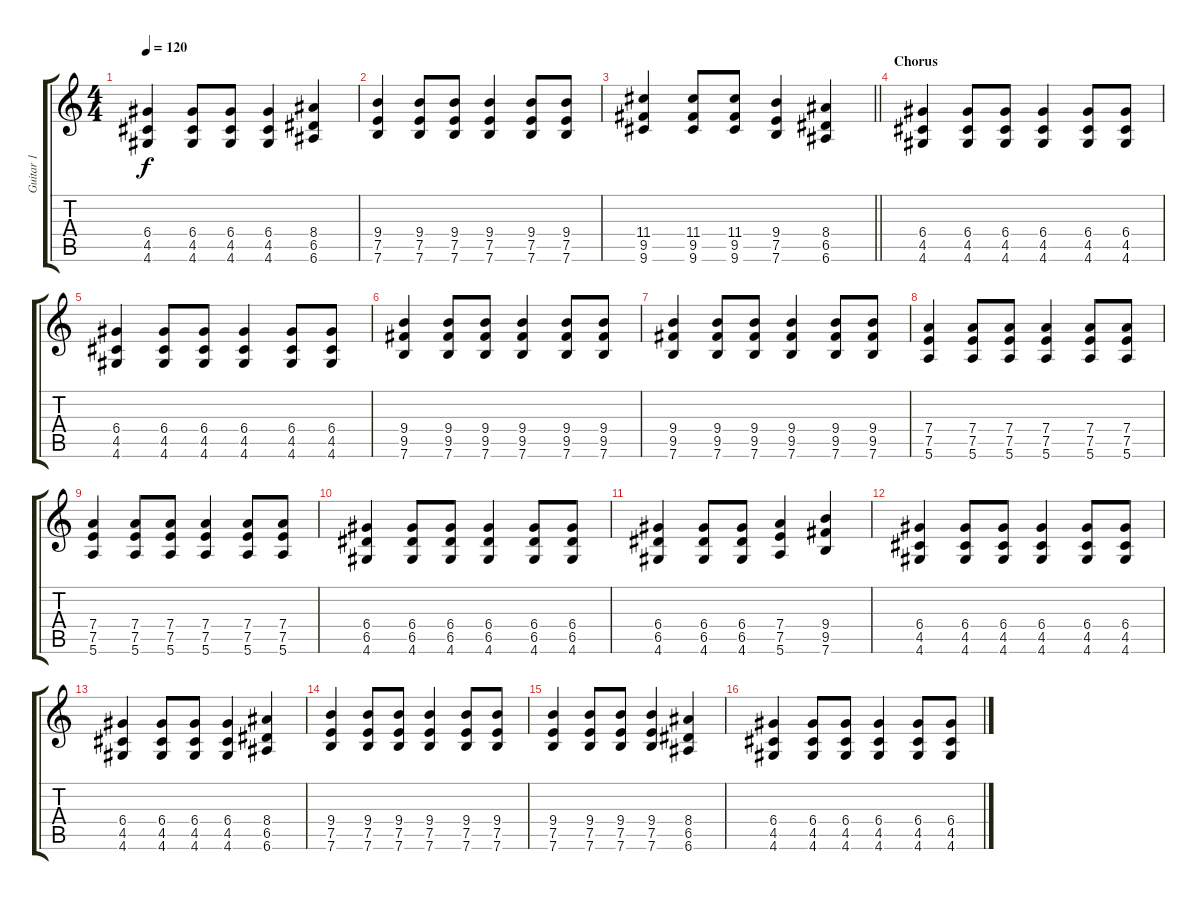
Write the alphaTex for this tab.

\track ("Guitar 1" "Guitar 1") {instrument distortionguitar}
\staff {score tabs}
\tuning (E4 B3 G3 D3 A2 E2) {hide}
\ts (4 4)
\tempo 120
\clef g2
\ks c
(6.4 4.5 4.6).4{dy f} (6.4 4.5 4.6).8 (6.4 4.5 4.6).8 (6.4 4.5 4.6).4 (8.4 6.5 6.6).4 |
(9.4 7.5 7.6).4 (9.4 7.5 7.6).8 (9.4 7.5 7.6).8 (9.4 7.5 7.6).4 (9.4 7.5 7.6).8 (9.4 7.5 7.6).8 |
\barLineRight lightlight
(11.4 9.5 9.6).4 (11.4 9.5 9.6).8 (11.4 9.5 9.6).8 (9.4 7.5 7.6).4 (8.4 6.5 6.6).4 |
\section ("" "Chorus")
(6.4 4.5 4.6).4 (6.4 4.5 4.6).8 (6.4 4.5 4.6).8 (6.4 4.5 4.6).4 (6.4 4.5 4.6).8 (6.4 4.5 4.6).8 |
(6.4 4.5 4.6).4 (6.4 4.5 4.6).8 (6.4 4.5 4.6).8 (6.4 4.5 4.6).4 (6.4 4.5 4.6).8 (6.4 4.5 4.6).8 |
(9.4 9.5 7.6).4 (9.4 9.5 7.6).8 (9.4 9.5 7.6).8 (9.4 9.5 7.6).4 (9.4 9.5 7.6).8 (9.4 9.5 7.6).8 |
(9.4 9.5 7.6).4 (9.4 9.5 7.6).8 (9.4 9.5 7.6).8 (9.4 9.5 7.6).4 (9.4 9.5 7.6).8 (9.4 9.5 7.6).8 |
(7.4 7.5 5.6).4 (7.4 7.5 5.6).8 (7.4 7.5 5.6).8 (7.4 7.5 5.6).4 (7.4 7.5 5.6).8 (7.4 7.5 5.6).8 |
(7.4 7.5 5.6).4 (7.4 7.5 5.6).8 (7.4 7.5 5.6).8 (7.4 7.5 5.6).4 (7.4 7.5 5.6).8 (7.4 7.5 5.6).8 |
(6.4 6.5 4.6).4 (6.4 6.5 4.6).8 (6.4 6.5 4.6).8 (6.4 6.5 4.6).4 (6.4 6.5 4.6).8 (6.4 6.5 4.6).8 |
(6.4 6.5 4.6).4 (6.4 6.5 4.6).8 (6.4 6.5 4.6).8 (7.4 7.5 5.6).4 (9.4 9.5 7.6).4 |
(6.4 4.5 4.6).4 (6.4 4.5 4.6).8 (6.4 4.5 4.6).8 (6.4 4.5 4.6).4 (6.4 4.5 4.6).8 (6.4 4.5 4.6).8 |
(6.4 4.5 4.6).4 (6.4 4.5 4.6).8 (6.4 4.5 4.6).8 (6.4 4.5 4.6).4 (8.4 6.5 6.6).4 |
(9.4 7.5 7.6).4 (9.4 7.5 7.6).8 (9.4 7.5 7.6).8 (9.4 7.5 7.6).4 (9.4 7.5 7.6).8 (9.4 7.5 7.6).8 |
(9.4 7.5 7.6).4 (9.4 7.5 7.6).8 (9.4 7.5 7.6).8 (9.4 7.5 7.6).4 (8.4 6.5 6.6).4 |
(6.4 4.5 4.6).4 (6.4 4.5 4.6).8 (6.4 4.5 4.6).8 (6.4 4.5 4.6).4 (6.4 4.5 4.6).8 (6.4 4.5 4.6).8
